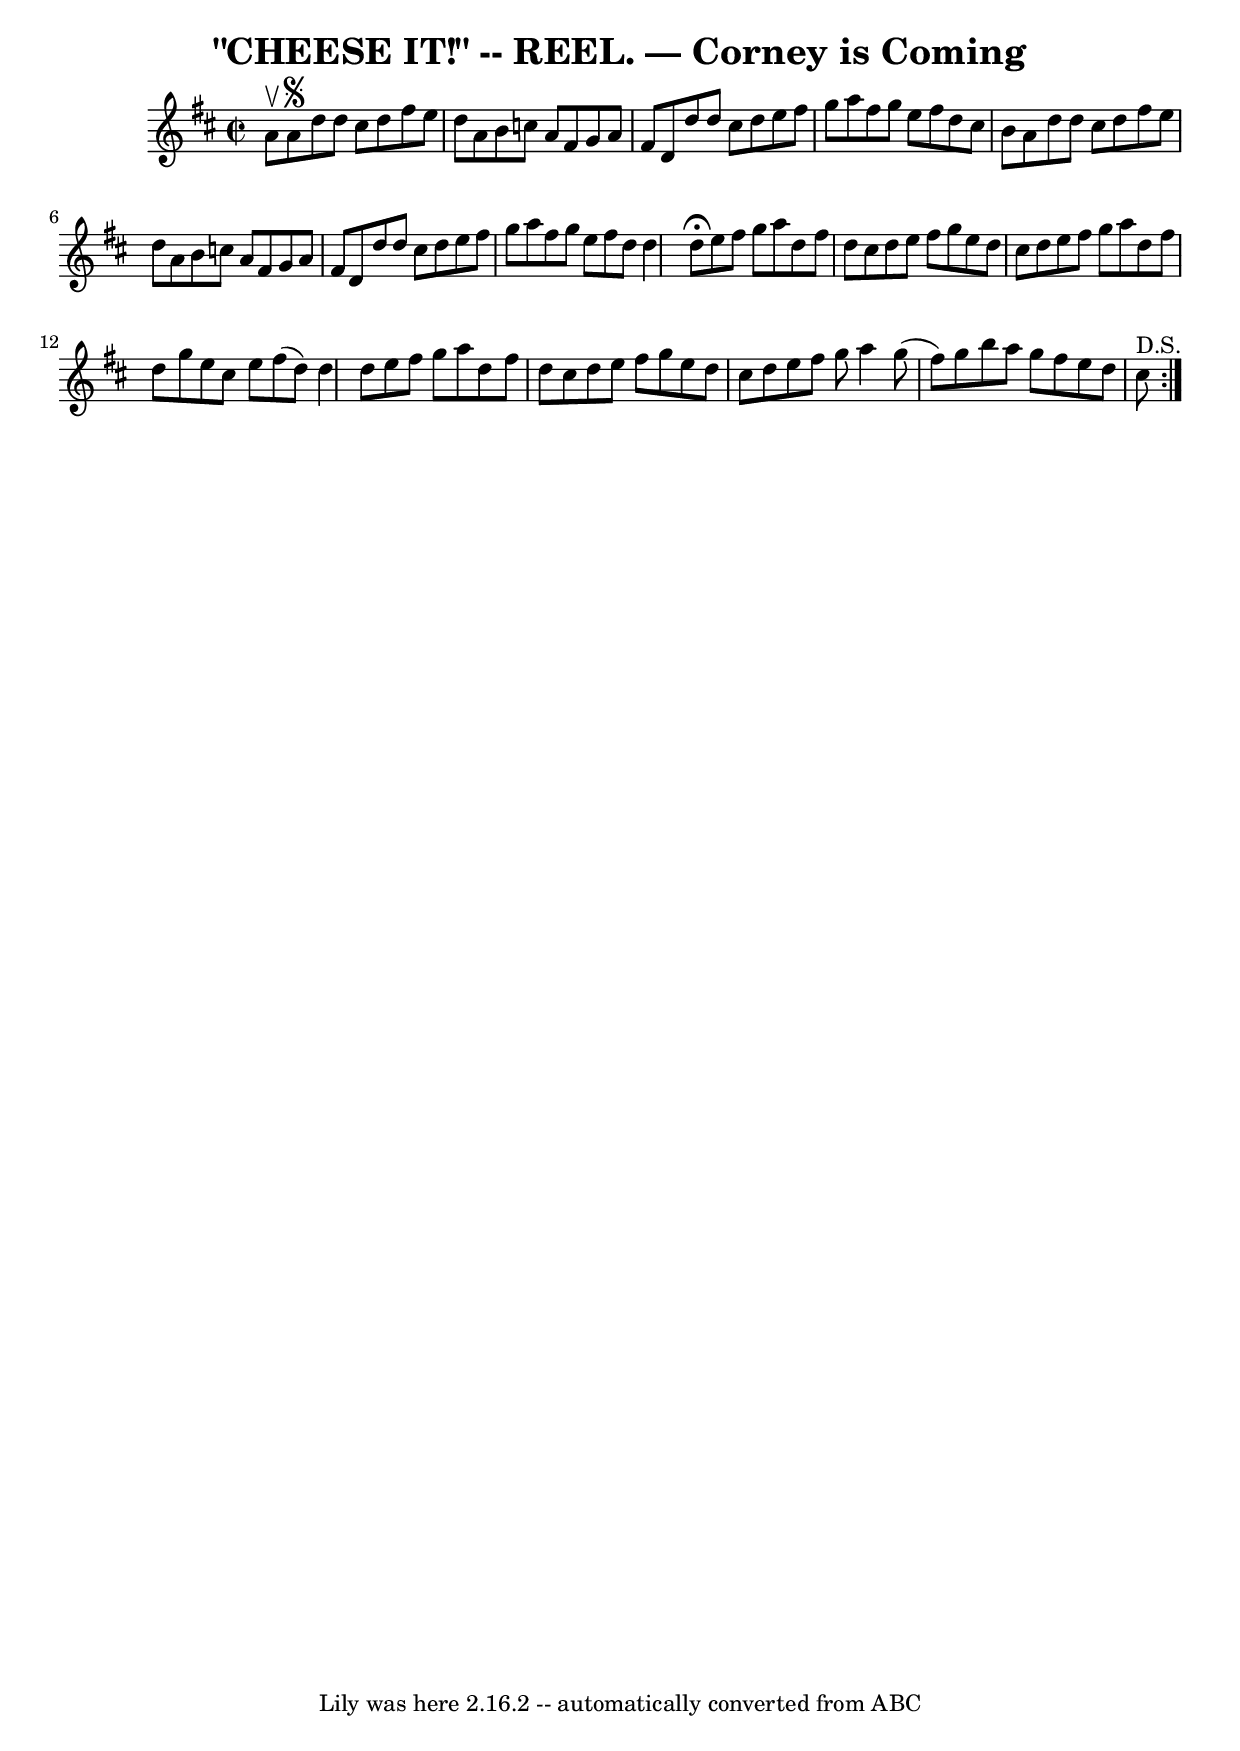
\version "2.16.2"
\include "Mammoth.ily"
\header {
  %% book = "Coles pg. 30.6"
  crossRefNumber = "14"
  footnotes = ""
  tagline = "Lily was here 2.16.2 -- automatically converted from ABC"
  title = "\"CHEESE IT!\" -- REEL. — Corney is Coming"

}
voicedefault =  {


  \override Staff.TimeSignature #'style = #'C
  \time 2/2 
  \key d \major   a'8^\upbow    |
  a'8^\segno d''8 d''8     cis''8 d''8 fis''8 e''8 d''8   |
  a'8 b'8 c''8       a'8 fis'8 g'8 a'8 fis'8   |
  d'8 d''8 d''8 cis''8      d''8 e''8 fis''8 g''8   |
  a''8 fis''8 g''8 e''8       fis''8 d''8 cis''8 b'8   |
  a'8 d''8 d''8 cis''8       d''8 fis''8 e''8 d''8   |
  a'8 b'8 c''8 a'8 fis'8      g'8 a'8 fis'8   |
  d'8 d''8 d''8 cis''8 d''8 e''8     fis''8 g''8   |
  a''8 fis''8 g''8 e''8 fis''8 d''8      d''4    \bar "| |"     
  \repeat volta 2 {
    d''8^\fermata e''8 fis''8         g''8 a''8 d''8 fis''8 d''8   |
    cis''8 d''8 e''8         fis''8 g''8 e''8 d''8 cis''8   |
    d''8 e''8 fis''8         g''8 a''8 d''8 fis''8 d''8   |
    g''8 e''8 cis''8         e''8 fis''8 (d''8) d''4   |
    d''8 e''8 fis''8 g''8      a''8 d''8 fis''8 d''8   |
    cis''8 d''8 e''8 fis''8       g''8 e''8 d''8 cis''8   |
    d''8 e''8 fis''8 g''8         a''4 g''8 (fis''8)  |
    g''8 b''8 a''8 g''8 fis''8   
    e''8 d''8 cis''8^"D.S."   
  }   

}

\score{
  <<

    \context Staff="default"
    {
      \voicedefault 
      
    }

  >>
  \layout {
    
  }
  \midi {
  }

}
